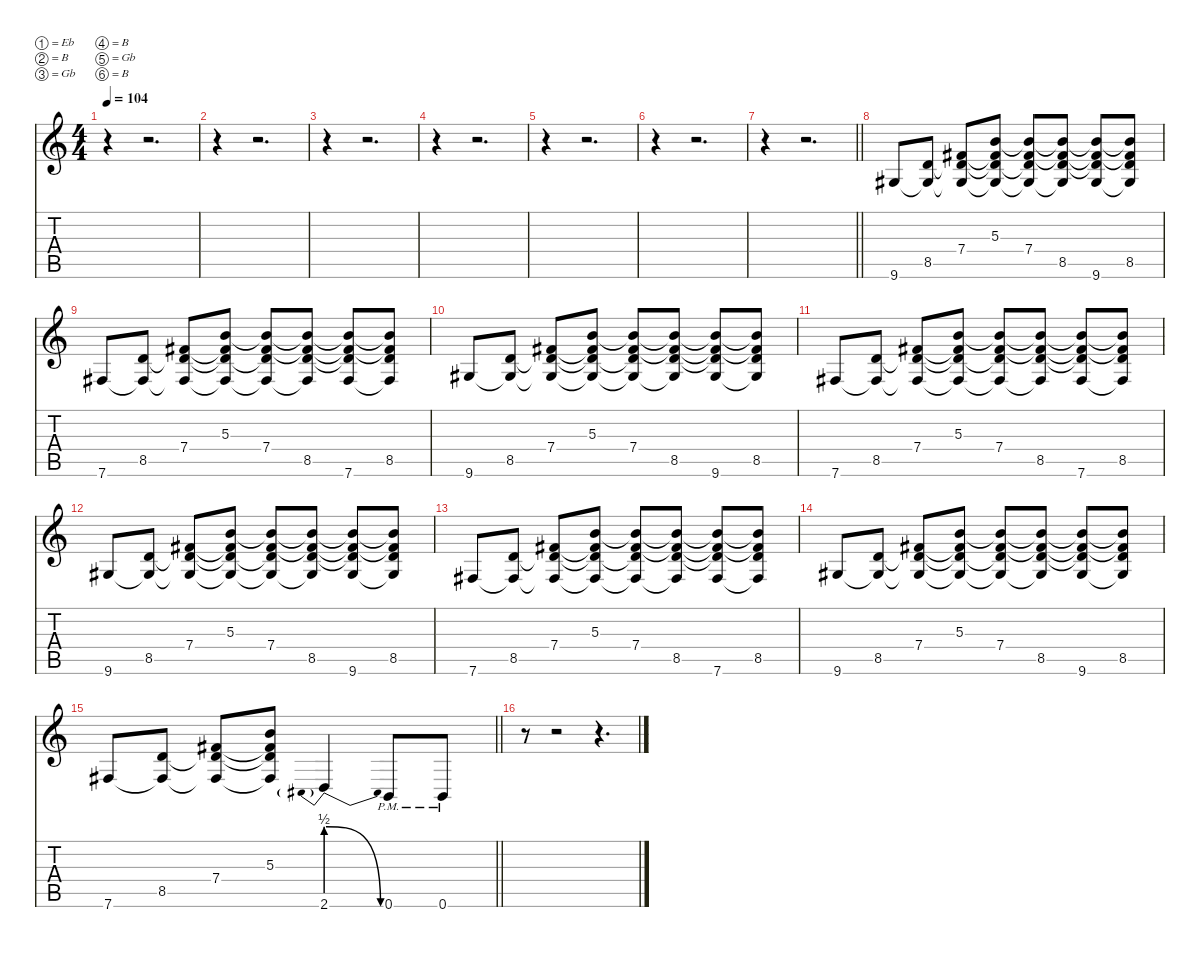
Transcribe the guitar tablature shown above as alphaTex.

\defaultSystemsLayout 4
\hideDynamics
\bracketExtendMode nobrackets
\singleTrackTrackNamePolicy hidden
\multiTrackTrackNamePolicy hidden
\firstSystemTrackNameMode fullname
\firstSystemTrackNameOrientation horizontal
\otherSystemsTrackNameOrientation horizontal
\track ("Guitar" "s.guit.") {instrument acousticguitarsteel}
\staff {score tabs}
\tuning (Eb4 B3 Gb3 B2 Gb2 B1)
\ts (4 4)
\tempo 104
\clef g2
\ks c
r.4{dy mp beam Down} r.2{d beam Down} |
r.4{beam Down} r.2{d beam Down} |
r.4{beam Down} r.2{d beam Down} |
r.4{beam Down} r.2{d beam Down} |
r.4{beam Down} r.2{d beam Down} |
r.4{beam Down} r.2{d beam Down} |
\barLineRight lightlight
r.4{beam Down} r.2{d beam Down} |
\section ("" "")
9.6{acc #}.8{dy f beam Up} (8.5 9.6{t acc #}).8{beam Up} (7.4{acc #} 8.5{t} 9.6{t acc #}).8{beam Up} (5.3 7.4{t acc #} 8.5{t} 9.6{t acc #}).8{beam Up} (7.4{acc #} 8.5{t} 9.6{t acc #} 5.3{t}).8{beam Up} (8.5 9.6{t acc #} 5.3{t} 7.4{t acc #}).8{beam Up} (8.5{t} 9.6{acc #} 5.3{t} 7.4{t acc #}).8{beam Up} (5.3{t} 7.4{t acc #} 8.5 9.6{t acc #}).8{beam Up} |
7.6{acc #}.8{beam Up} (8.5 7.6{t acc #}).8{beam Up} (7.4{acc #} 8.5{t} 7.6{t acc #}).8{beam Up} (5.3 7.4{t acc #} 8.5{t} 7.6{t acc #}).8{beam Up} (7.4{acc #} 8.5{t} 7.6{t acc #} 5.3{t}).8{beam Up} (8.5 7.6{t acc #} 5.3{t} 7.4{t acc #}).8{beam Up} (8.5{t} 7.6{acc #} 5.3{t} 7.4{t acc #}).8{beam Up} (5.3{t} 7.4{t acc #} 8.5 7.6{t acc #}).8{beam Up} |
9.6{acc #}.8{beam Up} (8.5 9.6{t acc #}).8{beam Up} (7.4{acc #} 8.5{t} 9.6{t acc #}).8{beam Up} (5.3 7.4{t acc #} 8.5{t} 9.6{t acc #}).8{beam Up} (7.4{acc #} 8.5{t} 9.6{t acc #} 5.3{t}).8{beam Up} (8.5 9.6{t acc #} 5.3{t} 7.4{t acc #}).8{beam Up} (8.5{t} 9.6{acc #} 5.3{t} 7.4{t acc #}).8{beam Up} (5.3{t} 7.4{t acc #} 8.5 9.6{t acc #}).8{beam Up} |
7.6{acc #}.8{beam Up} (8.5 7.6{t acc #}).8{beam Up} (7.4{acc #} 8.5{t} 7.6{t acc #}).8{beam Up} (5.3 7.4{t acc #} 8.5{t} 7.6{t acc #}).8{beam Up} (7.4{acc #} 8.5{t} 7.6{t acc #} 5.3{t}).8{beam Up} (8.5 7.6{t acc #} 5.3{t} 7.4{t acc #}).8{beam Up} (8.5{t} 7.6{acc #} 5.3{t} 7.4{t acc #}).8{beam Up} (5.3{t} 7.4{t acc #} 8.5 7.6{t acc #}).8{beam Up} |
9.6{acc #}.8{beam Up} (8.5 9.6{t acc #}).8{beam Up} (7.4{acc #} 8.5{t} 9.6{t acc #}).8{beam Up} (5.3 7.4{t acc #} 8.5{t} 9.6{t acc #}).8{beam Up} (7.4{acc #} 8.5{t} 9.6{t acc #} 5.3{t}).8{beam Up} (8.5 9.6{t acc #} 5.3{t} 7.4{t acc #}).8{beam Up} (8.5{t} 9.6{acc #} 5.3{t} 7.4{t acc #}).8{beam Up} (5.3{t} 7.4{t acc #} 8.5 9.6{t acc #}).8{beam Up} |
7.6{acc #}.8{beam Up} (8.5 7.6{t acc #}).8{beam Up} (7.4{acc #} 8.5{t} 7.6{t acc #}).8{beam Up} (5.3 7.4{t acc #} 8.5{t} 7.6{t acc #}).8{beam Up} (7.4{acc #} 8.5{t} 7.6{t acc #} 5.3{t}).8{beam Up} (8.5 7.6{t acc #} 5.3{t} 7.4{t acc #}).8{beam Up} (8.5{t} 7.6{acc #} 5.3{t} 7.4{t acc #}).8{beam Up} (5.3{t} 7.4{t acc #} 8.5 7.6{t acc #}).8{beam Up} |
9.6{acc #}.8{beam Up} (8.5 9.6{t acc #}).8{beam Up} (7.4{acc #} 8.5{t} 9.6{t acc #}).8{beam Up} (5.3 7.4{t acc #} 8.5{t} 9.6{t acc #}).8{beam Up} (7.4{acc #} 8.5{t} 9.6{t acc #} 5.3{t}).8{beam Up} (8.5 9.6{t acc #} 5.3{t} 7.4{t acc #}).8{beam Up} (8.5{t} 9.6{acc #} 5.3{t} 7.4{t acc #}).8{beam Up} (5.3{t} 7.4{t acc #} 8.5 9.6{t acc #}).8{beam Up} |
\barLineRight lightlight
7.6{acc #}.8{beam Up} (8.5 7.6{t acc #}).8{beam Up} (7.4{acc #} 8.5{t} 7.6{t acc #}).8{beam Up} (5.3 7.4{t acc #} 8.5{t} 7.6{t acc #}).8{beam Up} 2.6{be (prebendrelease 0 2 60 0)}.4{beam Up} 0.6{pm}.8{beam Up} 0.6{pm}.8{beam Up} |
\section ("" "")
r.8{beam Down} r.2{beam Down} r.4{d beam Down}
